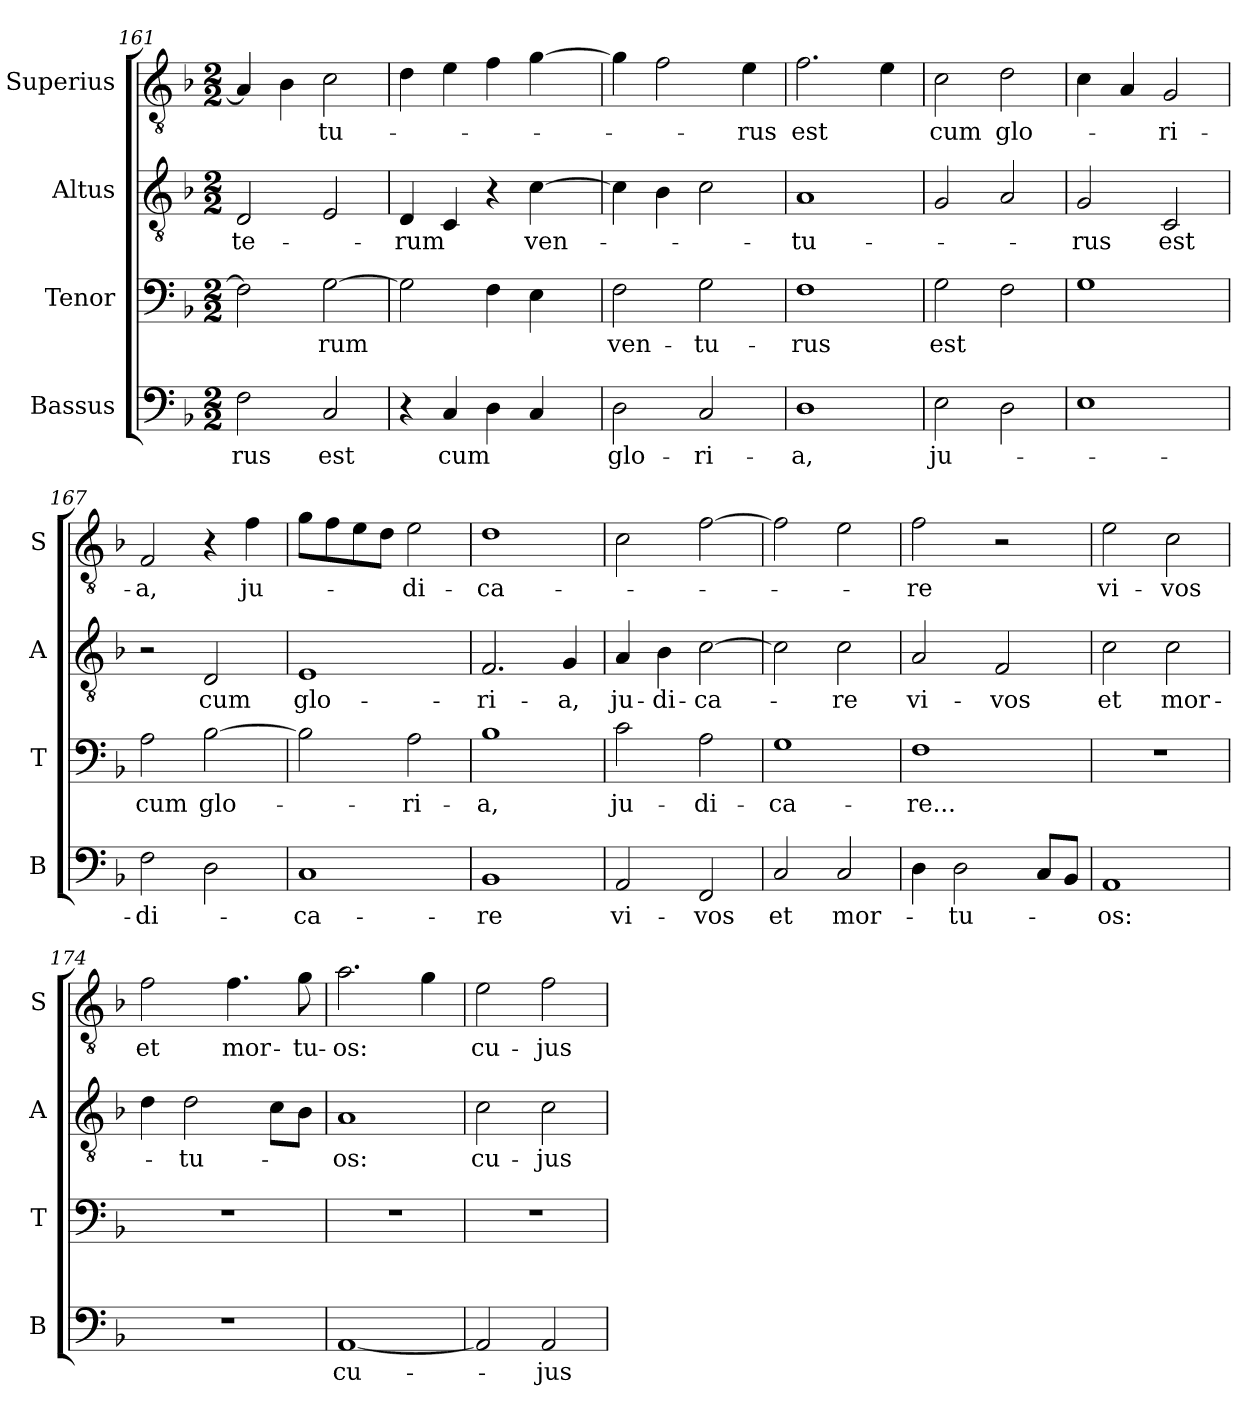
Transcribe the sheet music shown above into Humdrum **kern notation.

**kern	**text	**kern	**text	**kern	**text	**kern	**text
*part4	*part4	*part3	*part3	*part2	*part2	*part1	*part1
*staff4	*staff4	*staff3	*staff3	*staff2	*staff2	*staff1	*staff1
*I"Bassus	*	*I"Tenor	*	*I"Altus	*	*I"Superius	*
*I'B	*	*I'T	*	*I'A	*	*I'S	*
*clefF4	*	*clefF4	*	*clefGv2	*	*clefGv2	*
*k[b-]	*	*k[b-]	*	*k[b-]	*	*k[b-]	*
*M2/2	*	*M2/2	*	*M2/2	*	*M2/2	*
=161	=161	=161	=161	=161	=161	=161	=161
2F	-rus	2F]	.	2D	-te-	4A]	.
.	.	.	.	.	.	4B-	.
2C	est	[2G	-rum	2E	.	2c	-tu-
=162	=162	=162	=162	=162	=162	=162	=162
4r	.	2G]	.	4D	-rum	4d	.
4C	cum	.	.	4C	.	4e	.
4D	.	4F	.	4r	.	4f	.
4C	.	4E	.	[4c	ven-	[4g	.
=163	=163	=163	=163	=163	=163	=163	=163
2D	glo-	2F	ven-	4c]	.	4g]	.
.	.	.	.	4B-	.	2f	.
2C	-ri-	2G	-tu-	2c	.	.	.
.	.	.	.	.	.	4e	-rus
=164	=164	=164	=164	=164	=164	=164	=164
1D	-a,	1F	-rus	1A	-tu-	2.f	est
.	.	.	.	.	.	4e	.
=165	=165	=165	=165	=165	=165	=165	=165
2E	ju-	2G	est	2G	.	2c	cum
2D	.	2F	.	2A	.	2d	glo-
=166	=166	=166	=166	=166	=166	=166	=166
1E	.	1G	.	2G	-rus	4c	.
.	.	.	.	.	.	4A	.
.	.	.	.	2C	est	2G	-ri-
=167	=167	=167	=167	=167	=167	=167	=167
2F	-di-	2A	cum	2r	.	2F	-a,
2D	.	[2B-	glo-	2D	cum	4r	.
.	.	.	.	.	.	4f	ju-
=168	=168	=168	=168	=168	=168	=168	=168
1C	-ca-	2B-]	.	1E	glo-	8gL	.
.	.	.	.	.	.	8f	.
.	.	.	.	.	.	8e	.
.	.	.	.	.	.	8dJ	.
.	.	2A	-ri-	.	.	2e	-di-
=169	=169	=169	=169	=169	=169	=169	=169
1BB-	-re	1B-	-a,	2.F	-ri-	1d	-ca-
.	.	.	.	4G	-a,	.	.
=170	=170	=170	=170	=170	=170	=170	=170
2AA	vi-	2c	ju-	4A	ju-	2c	.
.	.	.	.	4B-	-di-	.	.
2FF	-vos	2A	-di-	[2c	-ca-	[2f	.
=171	=171	=171	=171	=171	=171	=171	=171
2C	et	1G	-ca-	2c]	.	2f]	.
2C	mor-	.	.	2c	-re	2e	.
=172	=172	=172	=172	=172	=172	=172	=172
4D	.	1F	-re...	2A	vi-	2f	-re
2D	-tu-	.	.	.	.	.	.
.	.	.	.	2F	-vos	2r	.
8CL	.	.	.	.	.	.	.
8BB-J	.	.	.	.	.	.	.
=173	=173	=173	=173	=173	=173	=173	=173
1AA	-os:	1r	.	2c	et	2e	vi-
.	.	.	.	2c	mor-	2c	-vos
=174	=174	=174	=174	=174	=174	=174	=174
1r	.	1r	.	4d	.	2f	et
.	.	.	.	2d	-tu-	.	.
.	.	.	.	.	.	4.f	mor-
.	.	.	.	8cL	.	.	.
.	.	.	.	8B-J	.	8g	-tu-
=175	=175	=175	=175	=175	=175	=175	=175
[1AA	cu-	1r	.	1A	-os:	2.a	-os:
.	.	.	.	.	.	4g	.
=176	=176	=176	=176	=176	=176	=176	=176
2AA]	.	1r	.	2c	cu-	2e	cu-
2AA	-jus	.	.	2c	-jus	2f	-jus
=	=	=	=	=	=	=	=
*-	*-	*-	*-	*-	*-	*-	*-
